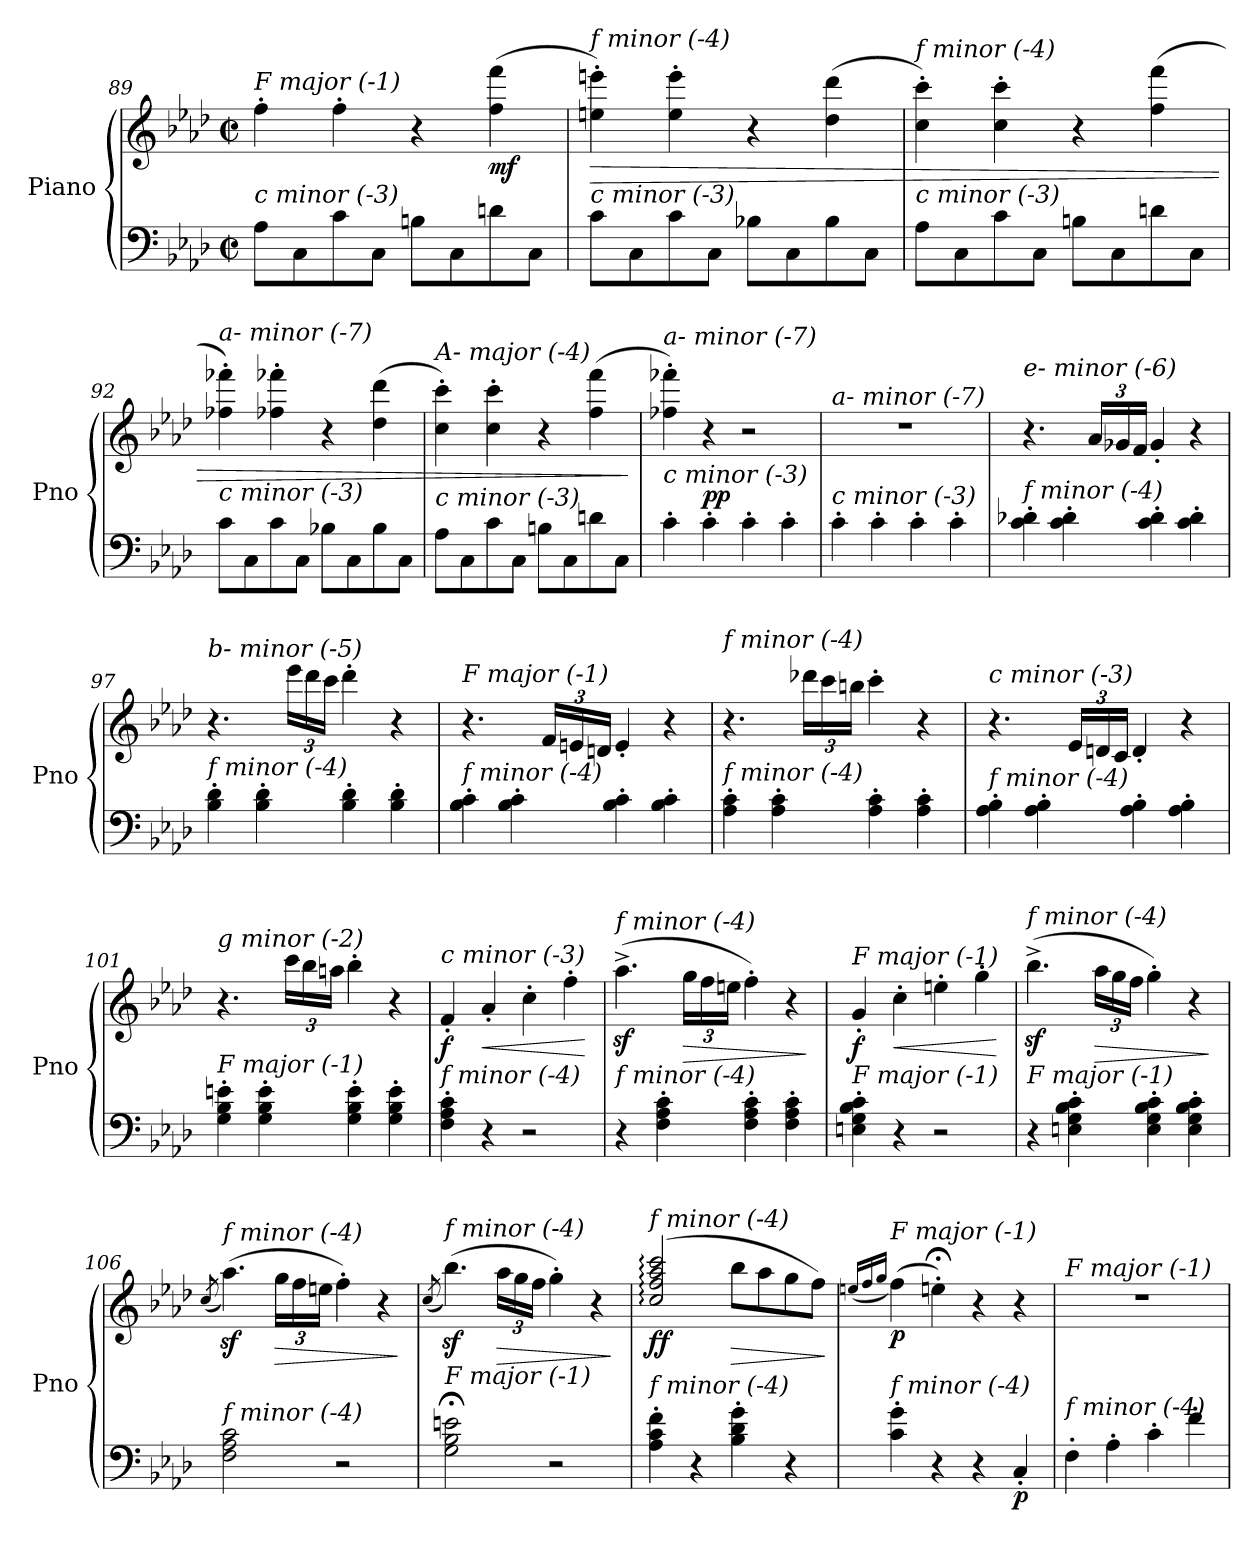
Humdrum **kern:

**kern	**kern	**dynam
*part1	*part1	*part1
*staff2	*staff1	*staff1/2
*I"Piano	*	*
*I'Pno	*	*
*clefF4	*clefG2	*
*k[b-e-a-d-]	*k[b-e-a-d-]	*
*M2/2	*M2/2	*
*met(c|)	*met(c|)	*
=89	=89	=89
!	!LO:TX:i:t=F major (-1)	!
!LO:TX:i:t=c minor (-3)	!	!
8A-\L	4ff'\	.
8C\	.	.
8c\	4ff'\	.
8C\J	.	.
8Bn\L	4r	.
8C\	.	.
!	!	!LO:DY:b
8dn\	(>4ff\ 4fff\	mf
8C\J	.	.
=90	=90	=90
!	!LO:TX:i:t=f minor (-4)	!
!LO:TX:i:t=c minor (-3)	!	!
!	!	!LO:HP:b
8c\L	4een\' 4eeen\')	>
8C\	.	.
8c\	4ee\' 4eee\'	.
8C\J	.	.
8B-X\L	4r	.
8C\	.	.
8B-\	(>4dd-\ 4ddd-\	.
8C\J	.	.
=91	=91	=91
!	!LO:TX:i:t=f minor (-4)	!
!LO:TX:i:t=c minor (-3)	!	!
8A-\L	4cc\' 4ccc\')	.
8C\	.	.
8c\	4cc\' 4ccc\'	.
8C\J	.	.
8Bn\L	4r	.
8C\	.	.
8dn\	(>4ff\ 4fff\	.
8C\J	.	.
!!LO:PB:g=z
=92	=92	=92
!	!LO:TX:i:t=a- minor (-7)	!
!LO:TX:i:t=c minor (-3)	!	!
8c\L	4ff-Xi\' 4fff-Xi\')	.
8C\	.	.
8c\	4ff-Xi\' 4fff-Xi\'	.
8C\J	.	.
8B-X\L	4r	.
8C\	.	.
8B-\	(>4dd-\ 4ddd-\	.
8C\J	.	.
=93	=93	=93
!	!LO:TX:i:t=A- major (-4)	!
!LO:TX:i:t=c minor (-3)	!	!
8A-\L	4cc\' 4ccc\')	.
8C\	.	.
8c\	4cc\' 4ccc\'	.
8C\J	.	.
8Bn\L	4r	.
8C\	.	.
8dn\	(>4ff\ 4fff\	.
8C\J	.	.
.	.	]
=94	=94	=94
!	!LO:TX:i:t=a- minor (-7)	!
!LO:TX:i:t=c minor (-3)	!	!
4c'\	4ff-Xi\' 4fff-Xi\')	.
!	!	!LO:DY:a=2
4c'\	4r	pp
4c'\	2r	.
4c'\	.	.
=95	=95	=95
!	!LO:TX:i:t=a- minor (-7)	!
!LO:TX:i:t=c minor (-3)	!	!
4c'\	1r	.
4c'\	.	.
4c'\	.	.
4c'\	.	.
=96	=96	=96
!	!LO:TX:i:t=e- minor (-6)	!
!LO:TX:i:t=f minor (-4)	!	!
4c\' 4d-X\'	4.r	.
4c\' 4d-\'	.	.
*	*Xbrackettup	*
.	24a-/LL	.
.	24g-X/	.
.	24f/JJ	.
4c\' 4d-\'	4g-'/	.
4c\' 4d-\'	4r	.
!!LO:LB:g=z
=97	=97	=97
!	!LO:TX:i:t=b- minor (-5)	!
!LO:TX:i:t=f minor (-4)	!	!
4B-\' 4d-\'	4.r	.
4B-\' 4d-\'	.	.
.	24eee-\LL	.
.	24ddd-\	.
.	24ccc\JJ	.
4B-\' 4d-\'	4ddd-'\	.
4B-\' 4d-\'	4r	.
!!LO:LB:g=z
=98	=98	=98
!	!LO:TX:i:t=F major (-1)	!
!LO:TX:i:t=f minor (-4)	!	!
4B-\' 4c\'	4.r	.
4B-\' 4c\'	.	.
.	24f/LL	.
.	24en/	.
.	24dn/JJ	.
4B-\' 4c\'	4e'/	.
4B-\' 4c\'	4r	.
=99	=99	=99
!	!LO:TX:i:t=f minor (-4)	!
!LO:TX:i:t=f minor (-4)	!	!
4A-\' 4c\'	4.r	.
4A-\' 4c\'	.	.
.	24ddd-X\LL	.
.	24ccc\	.
.	24bbn\JJ	.
4A-\' 4c\'	4ccc'\	.
4A-\' 4c\'	4r	.
=100	=100	=100
!	!LO:TX:i:t=c minor (-3)	!
!LO:TX:i:t=f minor (-4)	!	!
4A-\' 4B-\'	4.r	.
4A-\' 4B-\'	.	.
.	24e-/LL	.
.	24dn/	.
.	24c/JJ	.
4A-\' 4B-\'	4d'/	.
4A-\' 4B-\'	4r	.
=101	=101	=101
!	!LO:TX:i:t=g minor (-2)	!
!LO:TX:i:t=F major (-1)	!	!
4G\' 4B-\' 4en\'	4.r	.
4G\' 4B-\' 4e\'	.	.
.	24ccc\LL	.
.	24bb-\	.
.	24aan\JJ	.
4G\' 4B-\' 4e\'	4bb-'\	.
4G\' 4B-\' 4e\'	4r	.
=102	=102	=102
!	!LO:TX:i:t=c minor (-3)	!
!LO:TX:i:t=f minor (-4)	!	!
!	!	!LO:DY:b
4F\' 4A-\' 4c\'	4f'/	f
!	!	!LO:HP:b
4r	4a-'/	<
2r	4cc'\	.
.	4ff'\	.
.	.	[
!!LO:LB:g=z
=103	=103	=103
!	!LO:TX:i:t=f minor (-4)	!
!LO:TX:i:t=f minor (-4)	!	!
4r	(>4.aa-z<^\	.
4F\' 4A-\' 4c\'	.	.
!	!	!LO:HP:b
.	24gg\LL	>
.	24ff\	.
.	24een\JJ	.
4F\' 4A-\' 4c\'	4ff'\)	.
4F\' 4A-\' 4c\'	4r	.
.	.	]
!!LO:LB:g=z
=104	=104	=104
!	!LO:TX:i:t=F major (-1)	!
!LO:TX:i:t=F major (-1)	!	!
!	!	!LO:DY:b
4En\' 4G\' 4B-\' 4c\'	4g'/	f
!	!	!LO:HP:b
4r	4cc'\	<
2r	4een'\	.
.	4gg'\	.
.	.	[
=105	=105	=105
!	!LO:TX:i:t=f minor (-4)	!
!LO:TX:i:t=F major (-1)	!	!
4r	(>4.bb-z<^\	.
4En\' 4G\' 4B-\' 4c\'	.	.
!	!	!LO:HP:b
.	24aa-\LL	>
.	24gg\	.
.	24ff\JJ	.
4E\' 4G\' 4B-\' 4c\'	4gg'\)	.
4E\' 4G\' 4B-\' 4c\'	4r	.
.	.	]
=106	=106	=106
.	(<8qcc/	.
!	!LO:TX:i:t=f minor (-4)	!
!LO:TX:i:t=f minor (-4)	!	!
!	!	!LO:DY:b=2
2F\ 2A-\ 2c\	(>4.aa-z<\)	other-dynamics
!	!	!LO:HP:b
.	24gg\LL	>
.	24ff\	.
.	24een\JJ	.
2r	4ff'\)	.
.	4r	.
.	.	]
=107	=107	=107
.	(<8qcc/	.
!	!LO:TX:i:t=f minor (-4)	!
!LO:TX:i:t=F major (-1)	!	!
2G\; 2B-\; 2en\;	(>4.bb-z<\)	.
!	!	!LO:HP:b
.	24aa-\LL	>
.	24gg\	.
.	24ff\JJ	.
2r	4gg'\)	.
.	4r	.
.	.	]
=108	=108	=108
!	!LO:TX:i:t=f minor (-4)	!
!LO:TX:i:t=f minor (-4)	!	!
!	!	!LO:DY:b
4A-\' 4c\' 4f\'	(>2cc/: 2ff/: 2aa-/: 2ccc/:	ff
4r	.	.
!	!	!LO:HP:b
4B-\' 4d-\' 4g\'	8bb-\L	>
.	8aa-\	.
4r	8gg\	.
.	8ff\J)	.
.	.	]
=109	=109	=109
.	(<16qeen/LL	.
.	16qff/	.
.	16qgg/JJ	.
!	!LO:TX:i:t=F major (-1)	!
!LO:TX:i:t=f minor (-4)	!	!
!	!	!LO:DY:b
4c\' 4g\'	(>4ff\)	p
4r	4ee;<'\)	.
4r	4r	.
!	!	!LO:DY:b=2
4C'/	4r	p
!!LO:LB:g=z
=110	=110	=110
!	!LO:TX:i:t=F major (-1)	!
!LO:TX:i:t=f minor (-4)	!	!
4F'\	1r	.
4A-'\	.	.
4c'\	.	.
4f'\	.	.
=	=	=
*-	*-	*-
